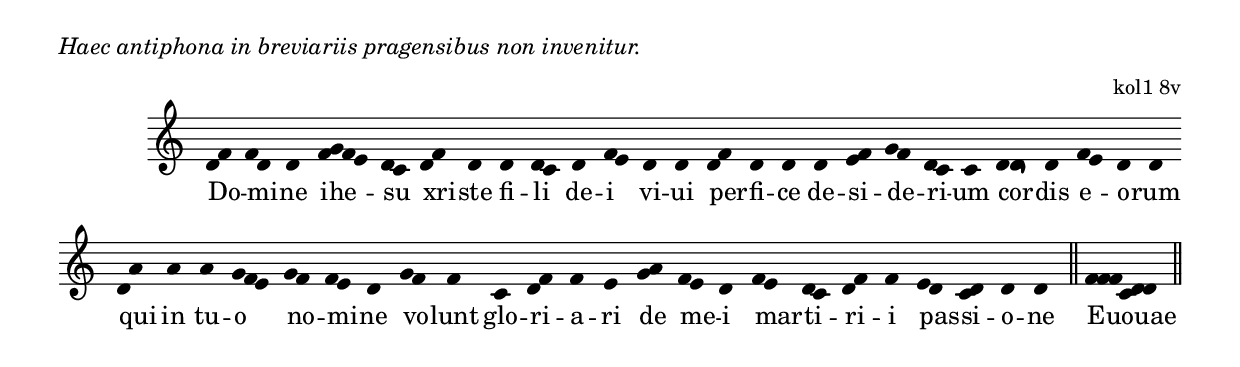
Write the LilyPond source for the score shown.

\version "2.19.32"

\include "../lib/synopsis.ily"

\markup\italic{
  Haec antiphona in breviariis pragensibus non invenitur.
}

\score {
  \transpose c c' {
    \plainchant
    \melisma { d f } \melisma { f d } d \bar "" \melisma { f g f e } \melisma { d c } \bar "" \melisma { d f } d \bar ""
    d \melisma { d c } \bar "" d \melisma { f e } \bar "" d d \bar ""
    \melisma { d f } d d \bar "" d \melisma { e f } \melisma { g f } \melisma { d c } c \bar ""
    \melisma { d \strophicus d } d \bar "" \melisma { f e } d d \bar ""
    \melisma { d a } \bar "" a \bar "" a \melisma { g f e } \bar "" \melisma { g f } \melisma { f e } d \bar ""
    \melisma { g f } f \bar "" c \melisma { d f } f e \bar ""
    \melisma { g a } \bar "" \melisma { f e } d \bar "" \melisma { f e } \melisma { d c } \melisma { d f } f \bar "" \melisma { e d } \melisma { c d } d d \bar "||"

    \melisma { f f f c d d } \bar "||"
  }
  \addlyrics {
    Do -- mi -- ne ihe -- su xri -- ste
    fi -- li de -- i vi -- ui
    per -- fi -- ce de -- si -- de -- ri -- um
    cor -- dis e -- o -- rum
    qui in tu -- o no -- mi -- ne
    vo -- lunt glo -- ri -- a -- ri
    de me -- i mar -- ti -- ri -- i pas -- si -- o -- ne

    Euouae
  }
  \header {
    fontes = "kol1 8v"
  }
}
